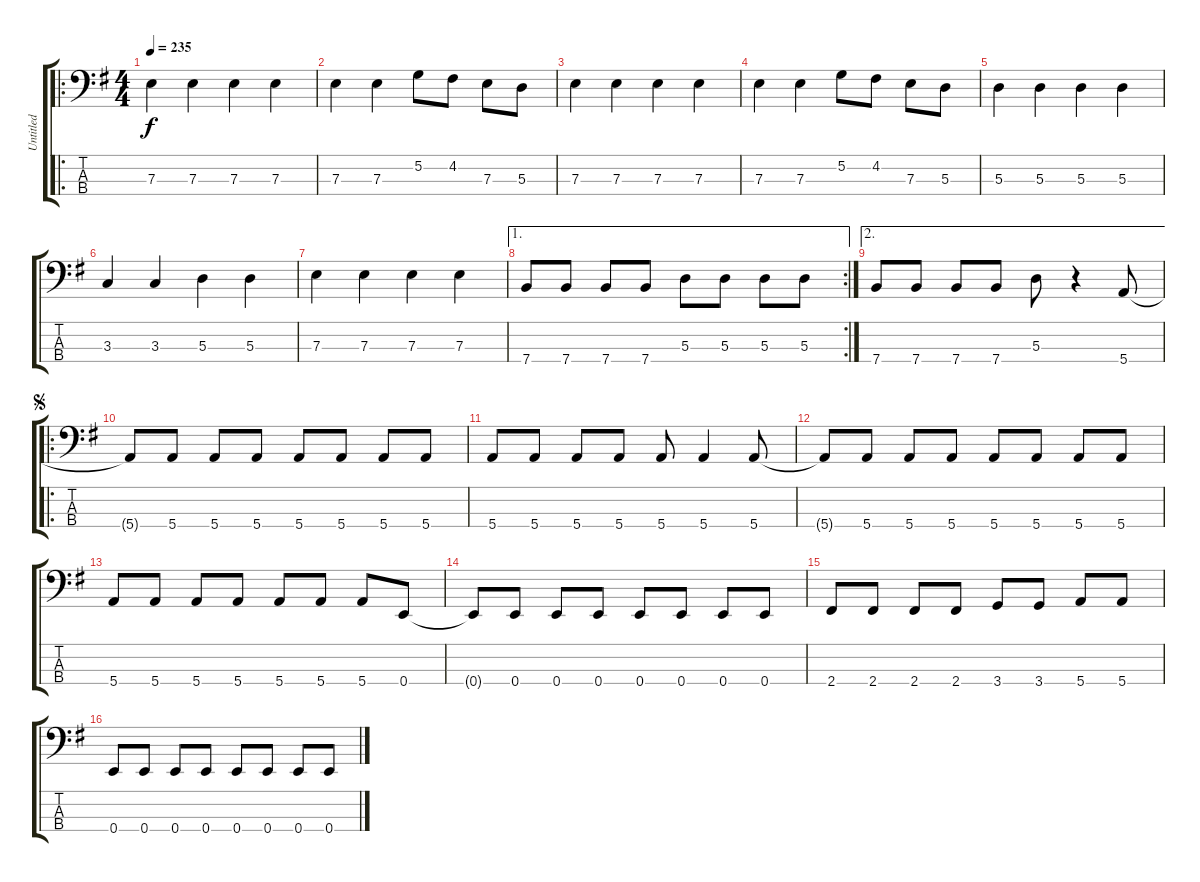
\track ("Untitled" "Untitled") {instrument electricbassfinger}
\staff {score tabs}
\tuning (G2 D2 A1 E1) {hide}
\ro
\ts (4 4)
\tempo 235
\clef f4
\ks g
7.3.4{dy f instrument electricbassfinger} 7.3.4 7.3.4 7.3.4 |
7.3.4 7.3.4 5.2.8 4.2.8 7.3.8 5.3.8 |
7.3.4 7.3.4 7.3.4 7.3.4 |
7.3.4 7.3.4 5.2.8 4.2.8 7.3.8 5.3.8 |
5.3.4 5.3.4 5.3.4 5.3.4 |
3.3.4 3.3.4 5.3.4 5.3.4 |
7.3.4 7.3.4 7.3.4 7.3.4 |
\ae 1
\rc 2
7.4.8 7.4.8 7.4.8 7.4.8 5.3.8 5.3.8 5.3.8 5.3.8 |
\ae 2
7.4.8 7.4.8 7.4.8 7.4.8 5.3.8 r.4 5.4.8 |
\ro
\jump segno
5.4{t}.8 5.4.8 5.4.8 5.4.8 5.4.8 5.4.8 5.4.8 5.4.8 |
5.4.8 5.4.8 5.4.8 5.4.8 5.4.8 5.4.4 5.4.8 |
5.4{t}.8 5.4.8 5.4.8 5.4.8 5.4.8 5.4.8 5.4.8 5.4.8 |
5.4.8 5.4.8 5.4.8 5.4.8 5.4.8 5.4.8 5.4.8 0.4.8 |
0.4{t}.8 0.4.8 0.4.8 0.4.8 0.4.8 0.4.8 0.4.8 0.4.8 |
2.4.8 2.4.8 2.4.8 2.4.8 3.4.8 3.4.8 5.4.8 5.4.8 |
0.4.8 0.4.8 0.4.8 0.4.8 0.4.8 0.4.8 0.4.8 0.4.8
